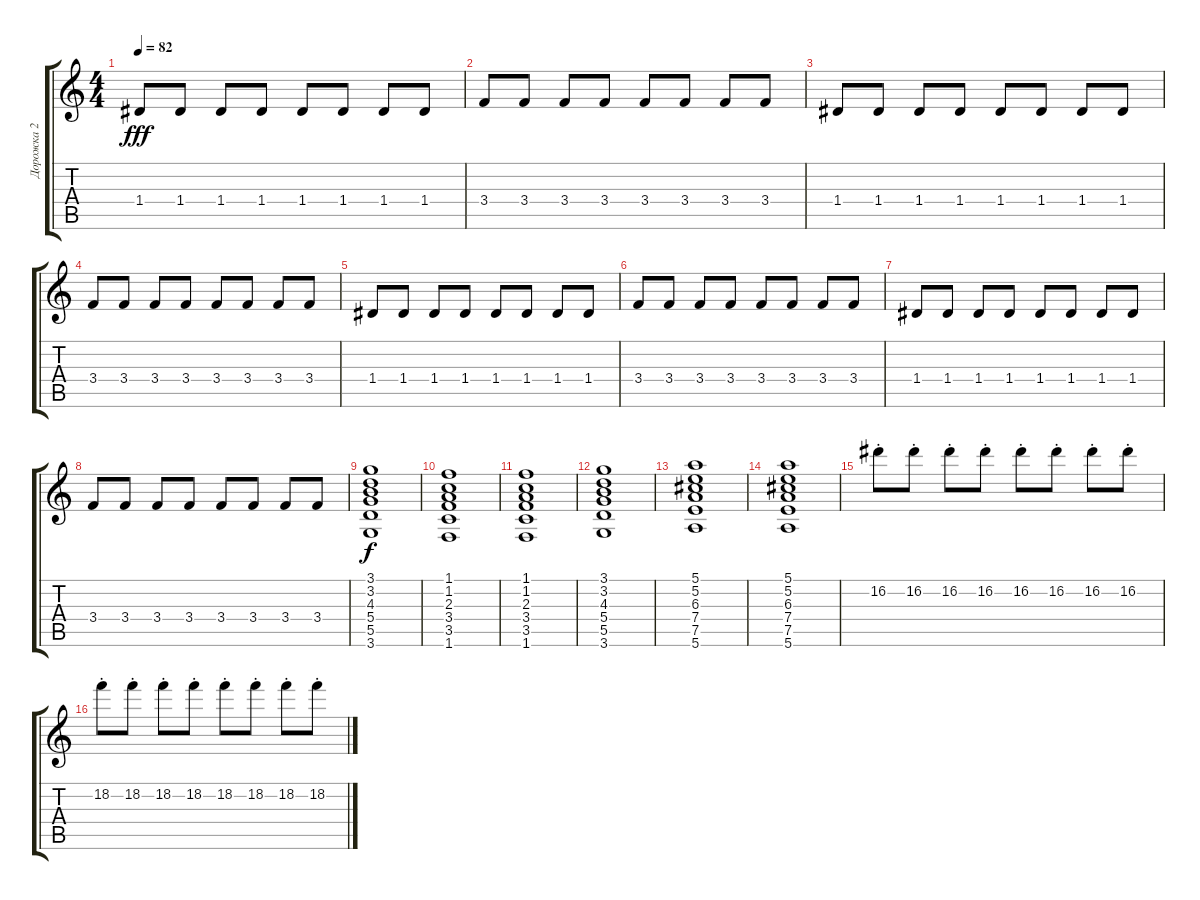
\track ("Дорожка 2" "Дорожка 2") {instrument acousticguitarsteel}
\staff {score tabs}
\tuning (E4 B3 G3 D3 A2 E2) {hide}
\ts (4 4)
\tempo 82
\clef g2
\ks c
1.4.8{dy fff} 1.4.8 1.4.8 1.4.8 1.4.8 1.4.8 1.4.8 1.4.8 |
3.4.8 3.4.8 3.4.8 3.4.8 3.4.8 3.4.8 3.4.8 3.4.8 |
1.4.8 1.4.8 1.4.8 1.4.8 1.4.8 1.4.8 1.4.8 1.4.8 |
3.4.8 3.4.8 3.4.8 3.4.8 3.4.8 3.4.8 3.4.8 3.4.8 |
1.4.8 1.4.8 1.4.8 1.4.8 1.4.8 1.4.8 1.4.8 1.4.8 |
3.4.8 3.4.8 3.4.8 3.4.8 3.4.8 3.4.8 3.4.8 3.4.8 |
1.4.8 1.4.8 1.4.8 1.4.8 1.4.8 1.4.8 1.4.8 1.4.8 |
3.4.8 3.4.8 3.4.8 3.4.8 3.4.8 3.4.8 3.4.8 3.4.8 |
(3.1 3.2 4.3 5.4 5.5 3.6).1{dy f} |
(1.1 1.2 2.3 3.4 3.5 1.6).1 |
(1.1 1.2 2.3 3.4 3.5 1.6).1 |
(3.1 3.2 4.3 5.4 5.5 3.6).1 |
(5.1 5.2 6.3 7.4 7.5 5.6).1 |
(5.1 5.2 6.3 7.4 7.5 5.6).1 |
16.2{st}.8{instrument electricgrandpiano} 16.2{st}.8 16.2{st}.8 16.2{st}.8 16.2{st}.8 16.2{st}.8 16.2{st}.8 16.2{st}.8 |
18.2{st}.8 18.2{st}.8 18.2{st}.8 18.2{st}.8 18.2{st}.8 18.2{st}.8 18.2{st}.8 18.2{st}.8
